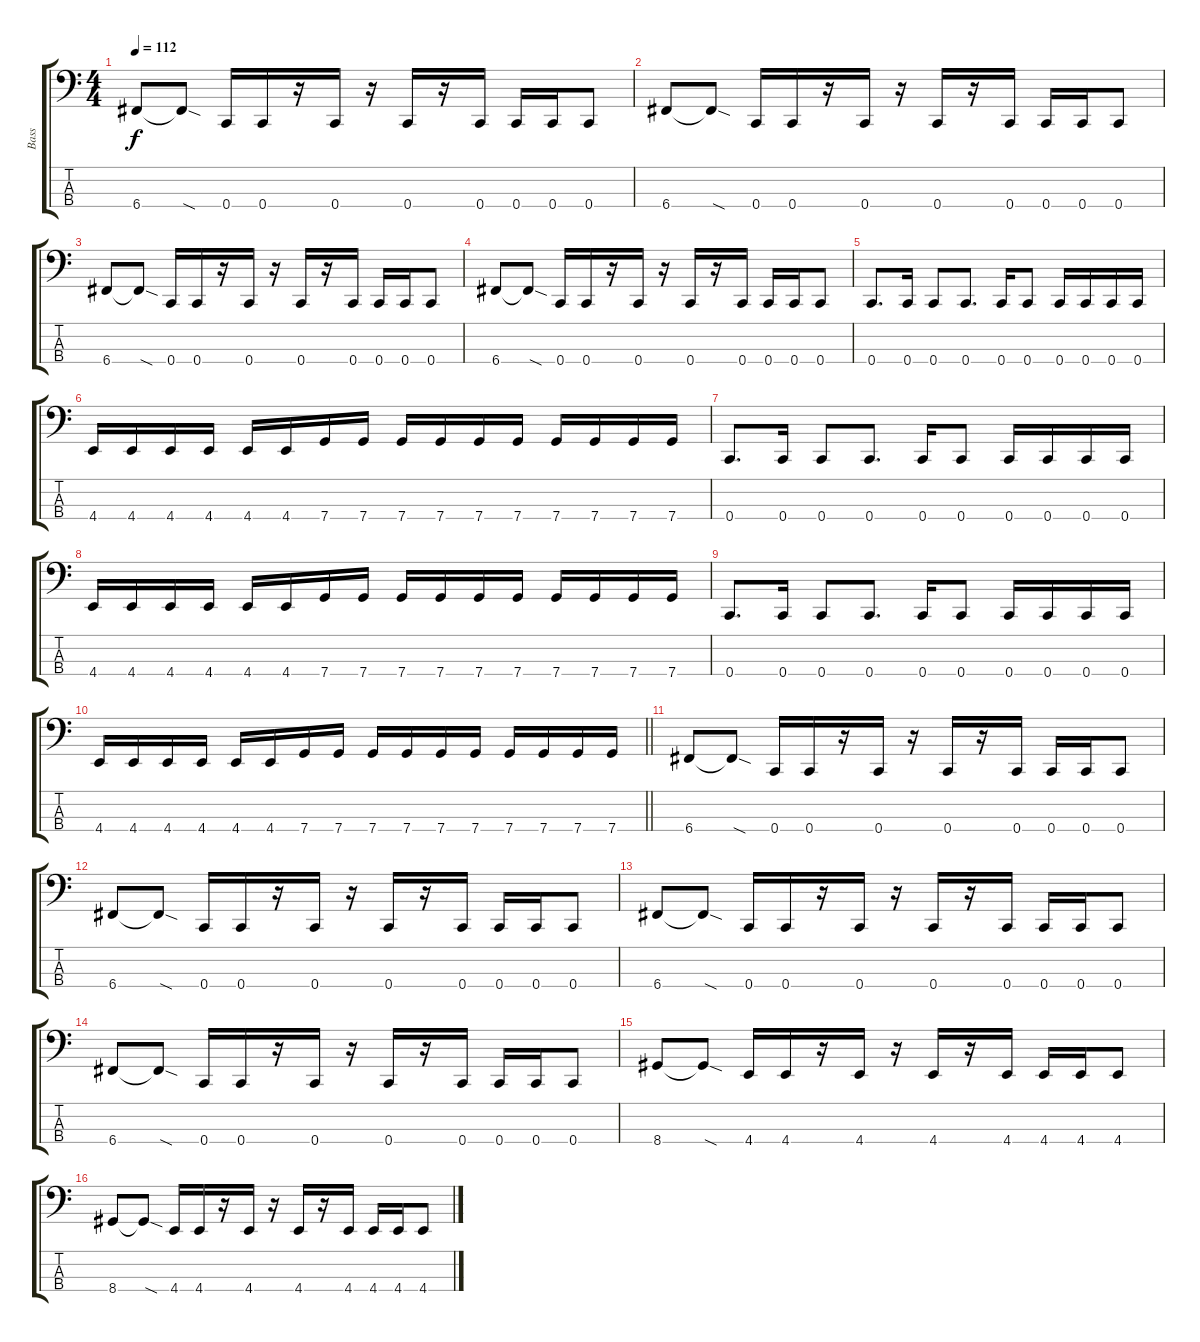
\track ("Bass" "Bass") {instrument electricbasspick}
\staff {score tabs}
\tuning (G2 C2 G1 C1) {hide}
\ts (4 4)
\tempo 112
\clef f4
\ks c
6.4.8{dy f} 6.4{sod t}.8 0.4.16 0.4.16 r.16 0.4.16 r.16 0.4.16 r.16 0.4.16 0.4.16 0.4.16 0.4.8 |
6.4.8 6.4{sod t}.8 0.4.16 0.4.16 r.16 0.4.16 r.16 0.4.16 r.16 0.4.16 0.4.16 0.4.16 0.4.8 |
6.4.8 6.4{sod t}.8 0.4.16 0.4.16 r.16 0.4.16 r.16 0.4.16 r.16 0.4.16 0.4.16 0.4.16 0.4.8 |
6.4.8 6.4{sod t}.8 0.4.16 0.4.16 r.16 0.4.16 r.16 0.4.16 r.16 0.4.16 0.4.16 0.4.16 0.4.8 |
0.4.8{d} 0.4.16 0.4.8 0.4.8{d} 0.4.16 0.4.8 0.4.16 0.4.16 0.4.16 0.4.16 |
4.4.16 4.4.16 4.4.16 4.4.16 4.4.16 4.4.16 7.4.16 7.4.16 7.4.16 7.4.16 7.4.16 7.4.16 7.4.16 7.4.16 7.4.16 7.4.16 |
0.4.8{d} 0.4.16 0.4.8 0.4.8{d} 0.4.16 0.4.8 0.4.16 0.4.16 0.4.16 0.4.16 |
4.4.16 4.4.16 4.4.16 4.4.16 4.4.16 4.4.16 7.4.16 7.4.16 7.4.16 7.4.16 7.4.16 7.4.16 7.4.16 7.4.16 7.4.16 7.4.16 |
0.4.8{d} 0.4.16 0.4.8 0.4.8{d} 0.4.16 0.4.8 0.4.16 0.4.16 0.4.16 0.4.16 |
\barLineRight lightlight
4.4.16 4.4.16 4.4.16 4.4.16 4.4.16 4.4.16 7.4.16 7.4.16 7.4.16 7.4.16 7.4.16 7.4.16 7.4.16 7.4.16 7.4.16 7.4.16 |
6.4.8 6.4{sod t}.8 0.4.16 0.4.16 r.16 0.4.16 r.16 0.4.16 r.16 0.4.16 0.4.16 0.4.16 0.4.8 |
6.4.8 6.4{sod t}.8 0.4.16 0.4.16 r.16 0.4.16 r.16 0.4.16 r.16 0.4.16 0.4.16 0.4.16 0.4.8 |
6.4.8 6.4{sod t}.8 0.4.16 0.4.16 r.16 0.4.16 r.16 0.4.16 r.16 0.4.16 0.4.16 0.4.16 0.4.8 |
6.4.8 6.4{sod t}.8 0.4.16 0.4.16 r.16 0.4.16 r.16 0.4.16 r.16 0.4.16 0.4.16 0.4.16 0.4.8 |
8.4.8 8.4{sod t}.8 4.4.16 4.4.16 r.16 4.4.16 r.16 4.4.16 r.16 4.4.16 4.4.16 4.4.16 4.4.8 |
8.4.8 8.4{sod t}.8 4.4.16 4.4.16 r.16 4.4.16 r.16 4.4.16 r.16 4.4.16 4.4.16 4.4.16 4.4.8
